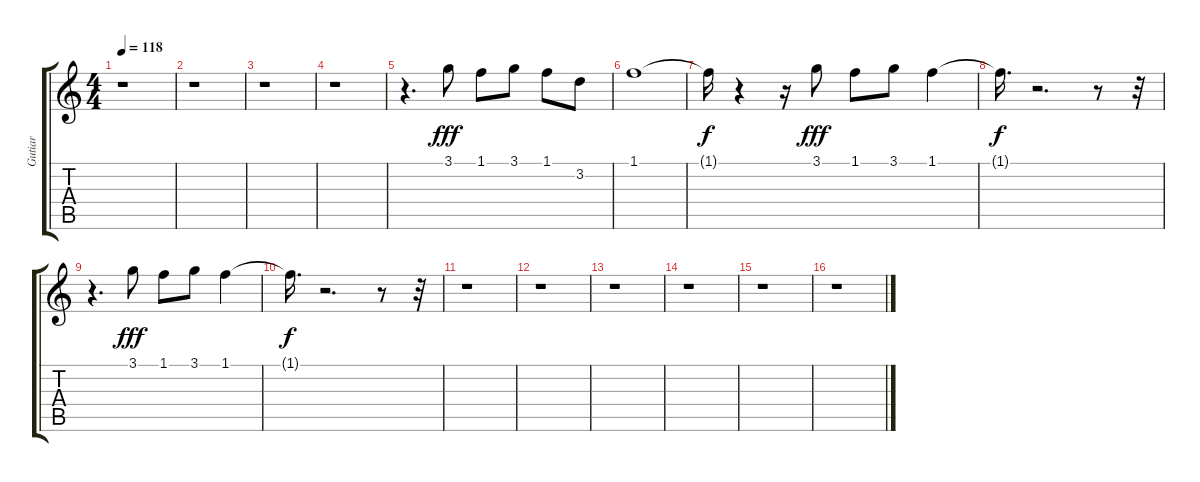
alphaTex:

\track ("Gutiar" "Gutiar") {instrument electricguitarjazz}
\staff {score tabs}
\tuning (E4 B3 G3 D3 A2 E2) {hide}
\ts (4 4)
\tempo 118
\clef g2
\ks c
r.1{dy fff} |
r.1 |
r.1 |
r.1 |
r.4{d} 3.1.8 1.1.8 3.1.8 1.1.8 3.2.8 |
1.1.1 |
1.1{t}.16{dy f} r.4 r.16 3.1.8{dy fff} 1.1.8 3.1.8 1.1.4 |
1.1{t}.16{d dy f} r.2{d} r.8 r.32 |
r.4{d} 3.1.8{dy fff} 1.1.8 3.1.8 1.1.4 |
1.1{t}.16{d dy f} r.2{d} r.8 r.32 |
r.1 |
r.1 |
r.1 |
r.1 |
r.1 |
r.1
